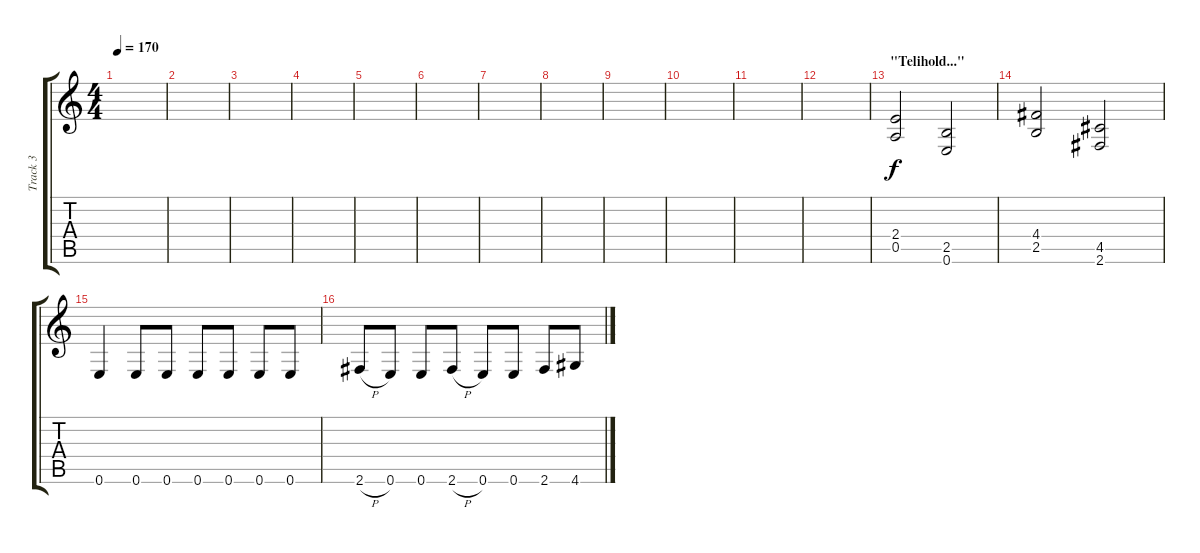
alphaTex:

\track ("Track 3" "Track 3") {instrument distortionguitar}
\staff {score tabs}
\tuning (E4 B3 G3 D3 A2 E2) {hide}
\ts (4 4)
\tempo 170
\clef g2
\ks c
|
|
|
|
|
|
|
|
|
|
|
|
\section ("" "\"Telihold...\"")
(2.4 0.5).2 (2.5 0.6).2 |
(4.4 2.5).2 (4.5 2.6).2 |
0.6.4 0.6.8 0.6.8 0.6.8 0.6.8 0.6.8 0.6.8 |
2.6{h}.8 0.6.8 0.6.8 2.6{h}.8 0.6.8 0.6.8 2.6.8 4.6.8
